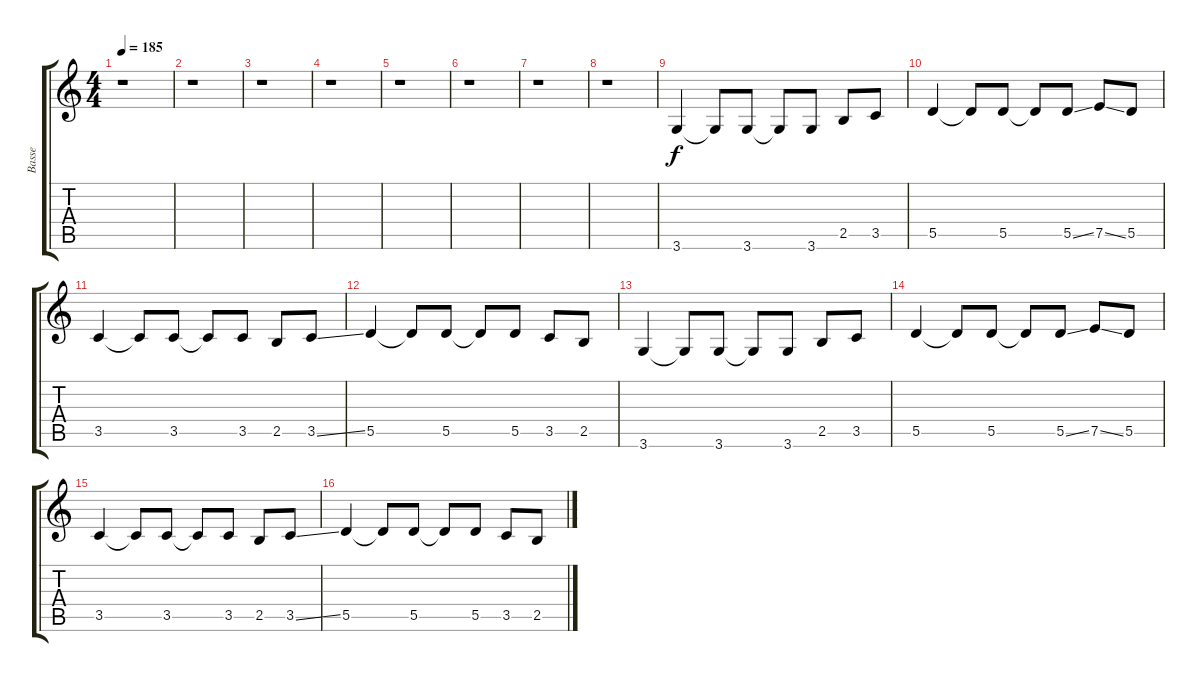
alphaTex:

\track ("Basse" "Basse") {instrument overdrivenguitar}
\staff {score tabs}
\tuning (E4 B3 G3 D3 A2 E2) {hide}
\ts (4 4)
\tempo 185
\clef g2
\ks c
r.1{dy f instrument overdrivenguitar} |
r.1 |
r.1 |
r.1 |
r.1 |
r.1 |
r.1 |
r.1 |
3.6.4 3.6{t}.8 3.6.8 3.6{t}.8 3.6.8 2.5.8 3.5.8 |
5.5.4 5.5{t}.8 5.5.8 5.5{t}.8 5.5{ss}.8 7.5{ss}.8 5.5.8 |
3.5.4 3.5{t}.8 3.5.8 3.5{t}.8 3.5.8 2.5.8 3.5{ss}.8 |
5.5.4 5.5{t}.8 5.5.8 5.5{t}.8 5.5.8 3.5.8 2.5.8 |
3.6.4 3.6{t}.8 3.6.8 3.6{t}.8 3.6.8 2.5.8 3.5.8 |
5.5.4 5.5{t}.8 5.5.8 5.5{t}.8 5.5{ss}.8 7.5{ss}.8 5.5.8 |
3.5.4 3.5{t}.8 3.5.8 3.5{t}.8 3.5.8 2.5.8 3.5{ss}.8 |
5.5.4 5.5{t}.8 5.5.8 5.5{t}.8 5.5.8 3.5.8 2.5.8
